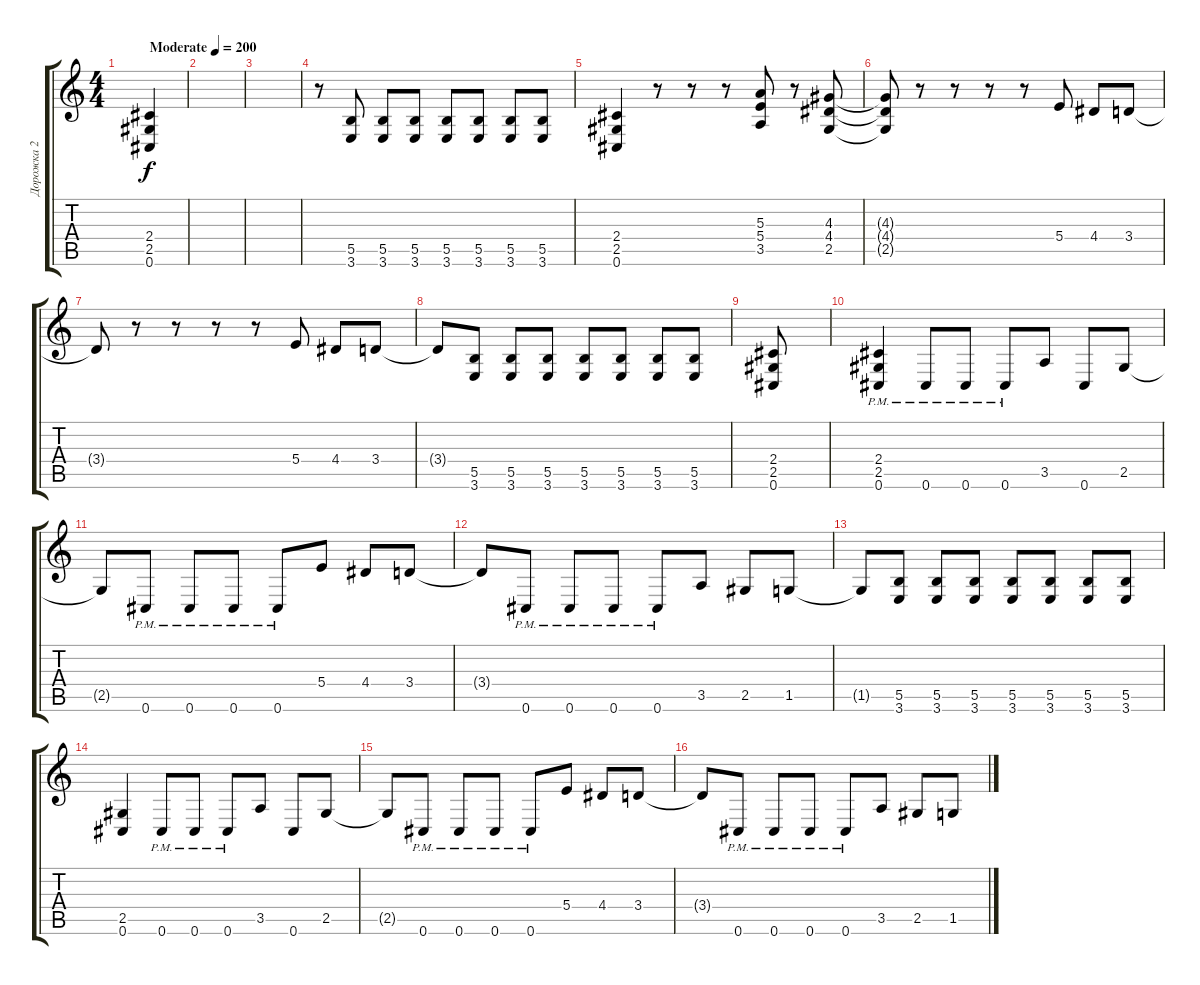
\track ("Дорожка 2" "Дорожка 2") {instrument overdrivenguitar}
\staff {score tabs}
\tuning (Db4 Ab3 E3 B2 Gb2 Db2) {hide}
\ts (4 4)
\tempo (200 "Moderate")
\clef g2
\ks c
(2.4 2.5 0.6).4{dy f instrument overdrivenguitar} |
|
|
r.8 (5.5 3.6).8 (5.5 3.6).8 (5.5 3.6).8 (5.5 3.6).8 (5.5 3.6).8 (5.5 3.6).8 (5.5 3.6).8 |
(2.4 2.5 0.6).4 r.8 r.8 r.8 (5.3 5.4 3.5).8 r.8 (4.3 4.4 2.5).8 |
(4.3{t} 4.4{t} 2.5{t}).8 r.8 r.8 r.8 r.8 5.4.8 4.4.8 3.4.8 |
3.4{t}.8 r.8 r.8 r.8 r.8 5.4.8 4.4.8 3.4.8 |
3.4{t}.8 (5.5 3.6).8 (5.5 3.6).8 (5.5 3.6).8 (5.5 3.6).8 (5.5 3.6).8 (5.5 3.6).8 (5.5 3.6).8 |
(2.4 2.5 0.6).8 |
(2.4 2.5 0.6{pm}).4 0.6{pm}.8 0.6{pm}.8 0.6{pm}.8 3.5.8 0.6.8 2.5.8 |
2.5{t}.8 0.6{pm}.8 0.6{pm}.8 0.6{pm}.8 0.6{pm}.8 5.4.8 4.4.8 3.4.8 |
3.4{t}.8 0.6{pm}.8 0.6{pm}.8 0.6{pm}.8 0.6{pm}.8 3.5.8 2.5.8 1.5.8 |
1.5{t}.8 (5.5 3.6).8 (5.5 3.6).8 (5.5 3.6).8 (5.5 3.6).8 (5.5 3.6).8 (5.5 3.6).8 (5.5 3.6).8 |
(2.5 0.6).4 0.6{pm}.8 0.6{pm}.8 0.6{pm}.8 3.5.8 0.6.8 2.5.8 |
2.5{t}.8 0.6{pm}.8 0.6{pm}.8 0.6{pm}.8 0.6{pm}.8 5.4.8 4.4.8 3.4.8 |
3.4{t}.8 0.6{pm}.8 0.6{pm}.8 0.6{pm}.8 0.6{pm}.8 3.5.8 2.5.8 1.5.8
